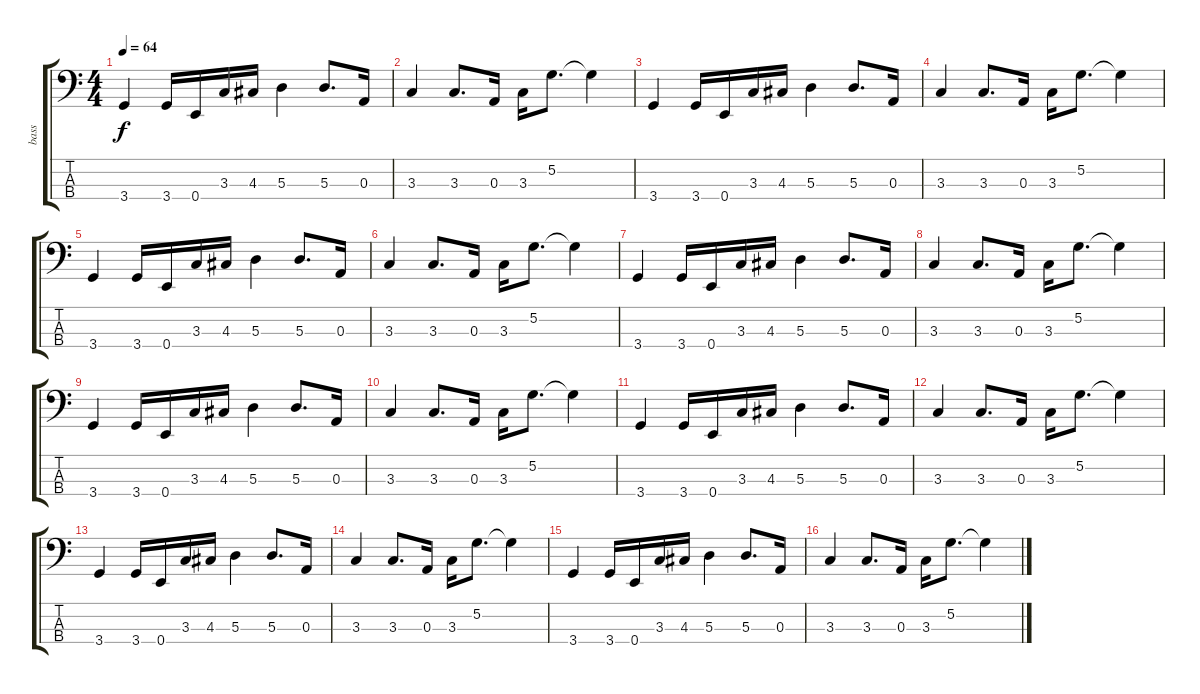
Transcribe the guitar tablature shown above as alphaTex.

\track ("bass" "bass") {instrument electricbassfinger}
\staff {score tabs}
\tuning (G2 D2 A1 E1) {hide}
\ts (4 4)
\tempo 64
\clef f4
\ks c
3.4.4{dy f} 3.4.16 0.4.16 3.3.16 4.3.16 5.3.4 5.3.8{d} 0.3.16 |
3.3.4 3.3.8{d} 0.3.16 3.3.16 5.2.8{d} 5.2{t}.4 |
3.4.4 3.4.16 0.4.16 3.3.16 4.3.16 5.3.4 5.3.8{d} 0.3.16 |
3.3.4 3.3.8{d} 0.3.16 3.3.16 5.2.8{d} 5.2{t}.4 |
3.4.4 3.4.16 0.4.16 3.3.16 4.3.16 5.3.4 5.3.8{d} 0.3.16 |
3.3.4 3.3.8{d} 0.3.16 3.3.16 5.2.8{d} 5.2{t}.4 |
3.4.4 3.4.16 0.4.16 3.3.16 4.3.16 5.3.4 5.3.8{d} 0.3.16 |
3.3.4 3.3.8{d} 0.3.16 3.3.16 5.2.8{d} 5.2{t}.4 |
3.4.4 3.4.16 0.4.16 3.3.16 4.3.16 5.3.4 5.3.8{d} 0.3.16 |
3.3.4 3.3.8{d} 0.3.16 3.3.16 5.2.8{d} 5.2{t}.4 |
3.4.4 3.4.16 0.4.16 3.3.16 4.3.16 5.3.4 5.3.8{d} 0.3.16 |
3.3.4 3.3.8{d} 0.3.16 3.3.16 5.2.8{d} 5.2{t}.4 |
3.4.4 3.4.16 0.4.16 3.3.16 4.3.16 5.3.4 5.3.8{d} 0.3.16 |
3.3.4 3.3.8{d} 0.3.16 3.3.16 5.2.8{d} 5.2{t}.4 |
3.4.4 3.4.16 0.4.16 3.3.16 4.3.16 5.3.4 5.3.8{d} 0.3.16 |
3.3.4 3.3.8{d} 0.3.16 3.3.16 5.2.8{d} 5.2{t}.4
